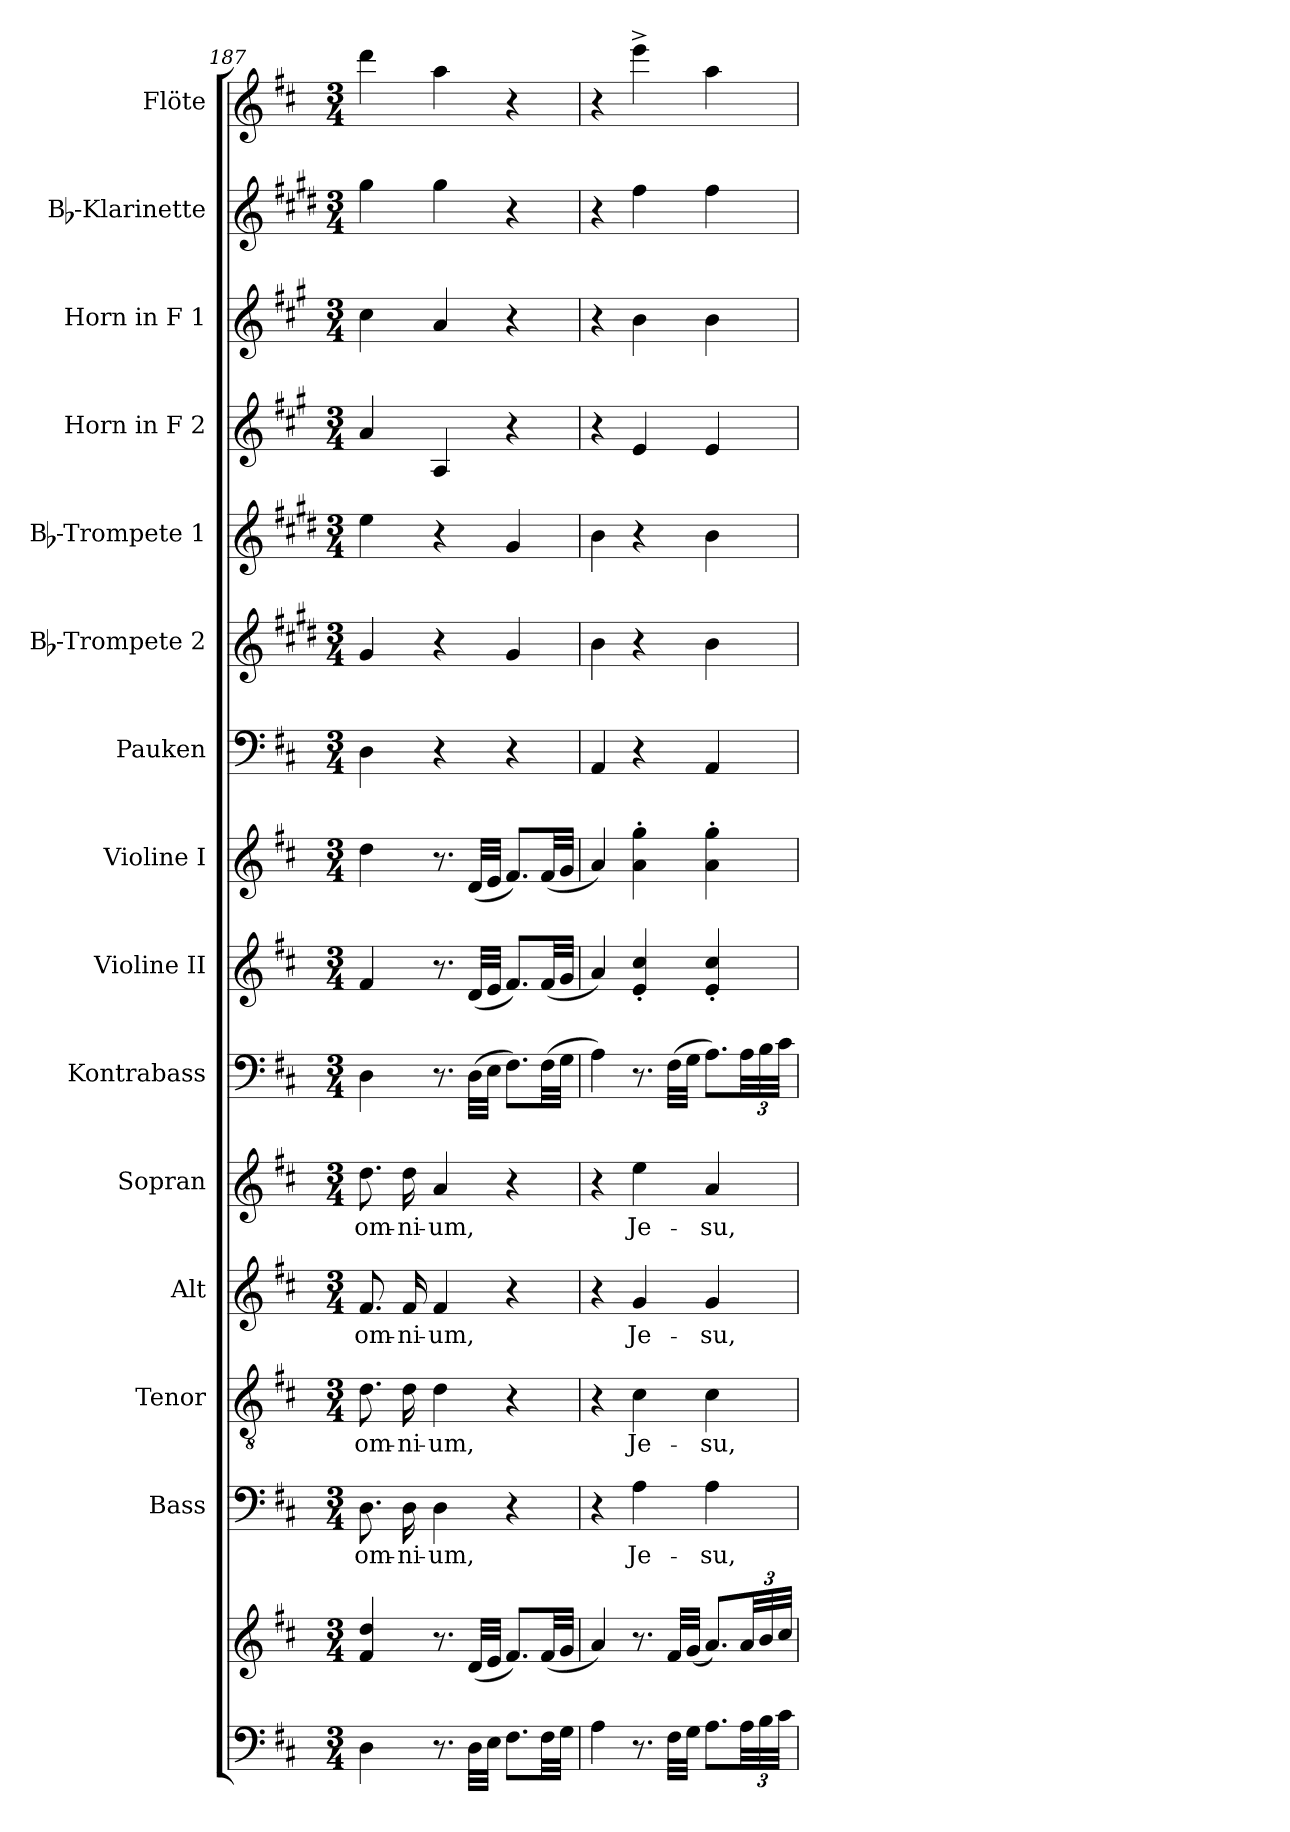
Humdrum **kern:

**kern	**kern	**kern	**text	**kern	**text	**kern	**text	**kern	**text	**kern	**kern	**kern	**kern	**kern	**kern	**kern	**kern	**kern	**kern
*part15	*part15	*part14	*part14	*part13	*part13	*part12	*part12	*part11	*part11	*part10	*part9	*part8	*part7	*part6	*part5	*part4	*part3	*part2	*part1
*staff16	*staff15	*staff14	*staff14	*staff13	*staff13	*staff12	*staff12	*staff11	*staff11	*staff10	*staff9	*staff8	*staff7	*staff6	*staff5	*staff4	*staff3	*staff2	*staff1
*	*	*I"Bass	*	*I"Tenor	*	*I"Alt	*	*I"Sopran	*	*I"Kontrabass	*I"Violine II	*I"Violine I	*I"Pauken	*I"Bb-Trompete 2	*I"Bb-Trompete 1	*I"Horn in F 2	*I"Horn in F 1	*I"Bb-Klarinette	*I"Flöte
*	*	*I'B.	*	*I'T.	*	*I'A.	*	*I'S.	*	*I'Kb.	*I'Vl. II	*I'Vl. I	*I'Pk.	*I'Bb Trp. 2	*I'Bb Trp. 1	*	*	*I'Bb Kl.	*I'Fl.
!!LO:PB:g=z
*clefF4	*clefG2	*clefF4	*	*clefGv2	*	*clefG2	*	*clefG2	*	*clefF4	*clefG2	*clefG2	*clefF4	*clefG2	*clefG2	*clefG2	*clefG2	*clefG2	*clefG2
*	*	*	*	*	*	*	*	*	*	*ITrd7c12	*	*	*	*ITrd1c2	*ITrd1c2	*ITrd4c7	*ITrd4c7	*ITrd1c2	*
*k[f#c#]	*k[f#c#]	*k[f#c#]	*	*k[f#c#]	*	*k[f#c#]	*	*k[f#c#]	*	*k[f#c#]	*k[f#c#]	*k[f#c#]	*k[f#c#]	*k[f#c#]	*k[f#c#]	*k[f#c#]	*k[f#c#]	*k[f#c#]	*k[f#c#]
*D:	*D:	*D:	*	*D:	*	*D:	*	*D:	*	*D:	*D:	*D:	*D:	*D:	*D:	*D:	*D:	*D:	*D:
*M3/4	*M3/4	*M3/4	*	*M3/4	*	*M3/4	*	*M3/4	*	*M3/4	*M3/4	*M3/4	*M3/4	*M3/4	*M3/4	*M3/4	*M3/4	*M3/4	*M3/4
=187	=187	=187	=187	=187	=187	=187	=187	=187	=187	=187	=187	=187	=187	=187	=187	=187	=187	=187	=187
!	!	!	!LO:LY:b	!	!LO:LY:b	!	!LO:LY:b	!	!LO:LY:b	!	!	!	!	!	!	!	!	!	!
4D\	4f#/ 4dd/	8.D\	om-	8.d\	om-	8.f#/	om-	8.dd\	om-	4DD\	4f#/	4dd\	4D\	4f#/	4dd\	4d/	4f#\	4ff#\	4ddd\
!	!	!	!LO:LY:b	!	!LO:LY:b	!	!LO:LY:b	!	!LO:LY:b	!	!	!	!	!	!	!	!	!	!
.	.	16D\	-ni-	16d\	-ni-	16f#/	-ni-	16dd\	-ni-	.	.	.	.	.	.	.	.	.	.
!	!	!	!LO:LY:b	!	!LO:LY:b	!	!LO:LY:b	!	!LO:LY:b	!	!	!	!	!	!	!	!	!	!
8.r	8.r	4D\	-um,	4d\	-um,	4f#/	-um,	4a/	-um,	8.r	8.r	8.r	4r	4r	4r	4D/	4d/	4ff#\	4aa\
32D\LLL	(<32d/LLL	.	.	.	.	.	.	.	.	(>32DD\LLL	(<32d/LLL	(<32d/LLL	.	.	.	.	.	.	.
32E\JJJ	32e/JJJ	.	.	.	.	.	.	.	.	32EE\JJJ	32e/JJJ	32e/JJJ	.	.	.	.	.	.	.
8.F#\L	8.f#/L)	4r	.	4r	.	4r	.	4r	.	8.FF#\L)	8.f#/L)	8.f#/L)	4r	4f#/	4f#/	4r	4r	4r	4r
32F#\LL	(<32f#/LL	.	.	.	.	.	.	.	.	(>32FF#\LL	(<32f#/LL	(<32f#/LL	.	.	.	.	.	.	.
32G\JJJ	32g/JJJ	.	.	.	.	.	.	.	.	32GG\JJJ	32g/JJJ	32g/JJJ	.	.	.	.	.	.	.
=188	=188	=188	=188	=188	=188	=188	=188	=188	=188	=188	=188	=188	=188	=188	=188	=188	=188	=188	=188
4A\	4a/)	4r	.	4r	.	4r	.	4r	.	4AA\)	4a/)	4a/)	4AA/	4a\	4a\	4r	4r	4r	4r
!	!	!	!LO:LY:b	!	!LO:LY:b	!	!LO:LY:b	!	!LO:LY:b	!	!	!	!	!	!	!	!	!	!
8.r	8.r	4A\	Je-	4c#\	Je-	4g/	Je-	4ee\	Je-	8.r	4e/'< 4cc#/'<	4a\'> 4gg\'>	4r	4r	4r	4A/	4e\	4ee\	4eee^>\
32F#\LLL	32f#/LLL	.	.	.	.	.	.	.	.	(>32FF#\LLL	.	.	.	.	.	.	.	.	.
32G\JJJ	(<32g/JJJ	.	.	.	.	.	.	.	.	32GG\JJJ	.	.	.	.	.	.	.	.	.
!	!	!	!LO:LY:b	!	!LO:LY:b	!	!LO:LY:b	!	!LO:LY:b	!	!	!	!	!	!	!	!	!	!
8.A\L	8.a/L)	4A\	-su,	4c#\	-su,	4g/	-su,	4a/	-su,	8.AA\L)	4e/'< 4cc#/'<	4a\'> 4gg\'>	4AA/	4a\	4a\	4A/	4e\	4ee\	4aa\
48A\LL	48a/LL	.	.	.	.	.	.	.	.	48AA\LL	.	.	.	.	.	.	.	.	.
48B\	48b/	.	.	.	.	.	.	.	.	48BB\	.	.	.	.	.	.	.	.	.
48c#\JJJ	48cc#/JJJ	.	.	.	.	.	.	.	.	48C#\JJJ	.	.	.	.	.	.	.	.	.
=	=	=	=	=	=	=	=	=	=	=	=	=	=	=	=	=	=	=	=
*-	*-	*-	*-	*-	*-	*-	*-	*-	*-	*-	*-	*-	*-	*-	*-	*-	*-	*-	*-
